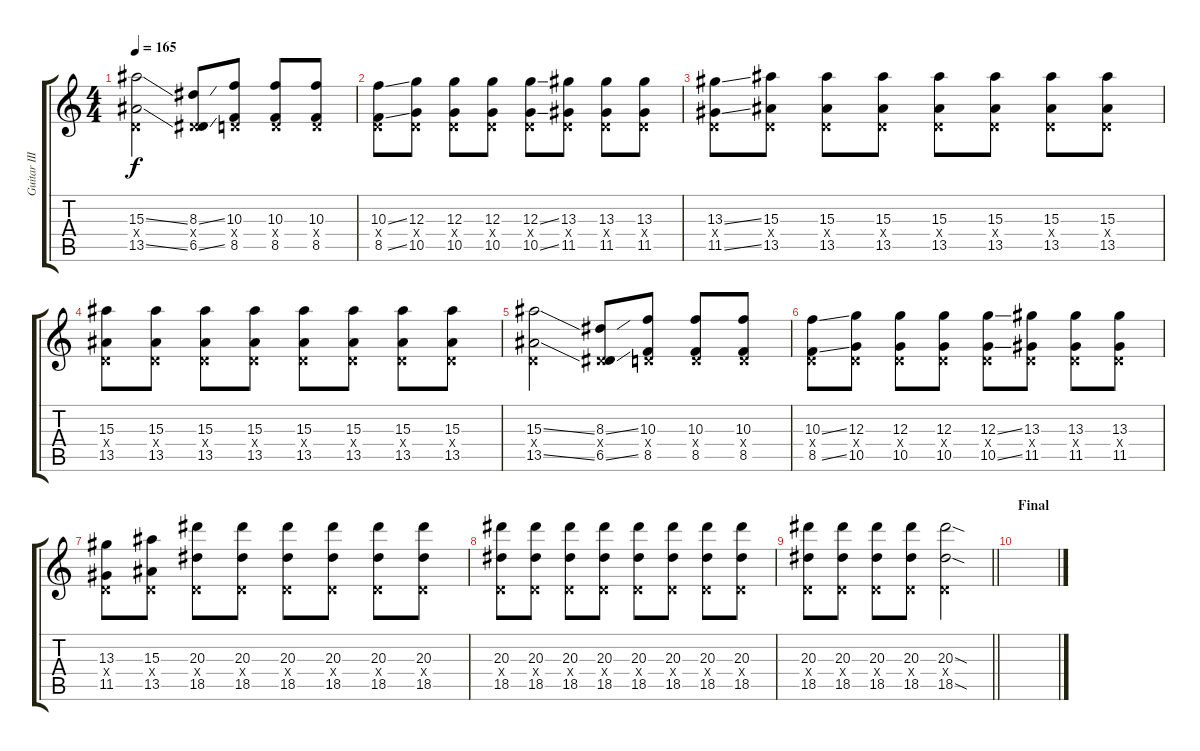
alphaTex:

\track ("Guitar III" "Guitar III") {instrument distortionguitar}
\staff {score tabs}
\tuning (E4 B3 G3 D3 A2 D2) {hide}
\ts (4 4)
\tempo 165
\clef g2
\ks c
(15.3{ss} 0.4{x} 13.5{ss}).2{dy f} (8.3{ss} 0.4{x} 6.5{ss}).8 (10.3 0.4{x} 8.5).8 (10.3 0.4{x} 8.5).8 (10.3 0.4{x} 8.5).8 |
(10.3{ss} 0.4{x} 8.5{ss}).8 (12.3 0.4{x} 10.5).8 (12.3 0.4{x} 10.5).8 (12.3 0.4{x} 10.5).8 (12.3{ss} 0.4{x} 10.5{ss}).8 (13.3 0.4{x} 11.5).8 (13.3 0.4{x} 11.5).8 (13.3 0.4{x} 11.5).8 |
(13.3{ss} 0.4{x} 11.5{ss}).8 (15.3 0.4{x} 13.5).8 (15.3 0.4{x} 13.5).8 (15.3 0.4{x} 13.5).8 (15.3 0.4{x} 13.5).8 (15.3 0.4{x} 13.5).8 (15.3 0.4{x} 13.5).8 (15.3 0.4{x} 13.5).8 |
(15.3 0.4{x} 13.5).8 (15.3 0.4{x} 13.5).8 (15.3 0.4{x} 13.5).8 (15.3 0.4{x} 13.5).8 (15.3 0.4{x} 13.5).8 (15.3 0.4{x} 13.5).8 (15.3 0.4{x} 13.5).8 (15.3 0.4{x} 13.5).8 |
(15.3{ss} 0.4{x} 13.5{ss}).2 (8.3{ss} 0.4{x} 6.5{ss}).8 (10.3 0.4{x} 8.5).8 (10.3 0.4{x} 8.5).8 (10.3 0.4{x} 8.5).8 |
(10.3{ss} 0.4{x} 8.5{ss}).8 (12.3 0.4{x} 10.5).8 (12.3 0.4{x} 10.5).8 (12.3 0.4{x} 10.5).8 (12.3{ss} 0.4{x} 10.5{ss}).8 (13.3 0.4{x} 11.5).8 (13.3 0.4{x} 11.5).8 (13.3 0.4{x} 11.5).8 |
(13.3 0.4{x} 11.5).8 (15.3 0.4{x} 13.5).8 (20.3 0.4{x} 18.5).8 (20.3 0.4{x} 18.5).8 (20.3 0.4{x} 18.5).8 (20.3 0.4{x} 18.5).8 (20.3 0.4{x} 18.5).8 (20.3 0.4{x} 18.5).8 |
(20.3 0.4{x} 18.5).8 (20.3 0.4{x} 18.5).8 (20.3 0.4{x} 18.5).8 (20.3 0.4{x} 18.5).8 (20.3 0.4{x} 18.5).8 (20.3 0.4{x} 18.5).8 (20.3 0.4{x} 18.5).8 (20.3 0.4{x} 18.5).8 |
\barLineRight lightlight
(20.3 0.4{x} 18.5).8 (20.3 0.4{x} 18.5).8 (20.3 0.4{x} 18.5).8 (20.3 0.4{x} 18.5).8 (20.3{sod} 0.4{x} 18.5{sod}).2 |
\section ("" "Final")
